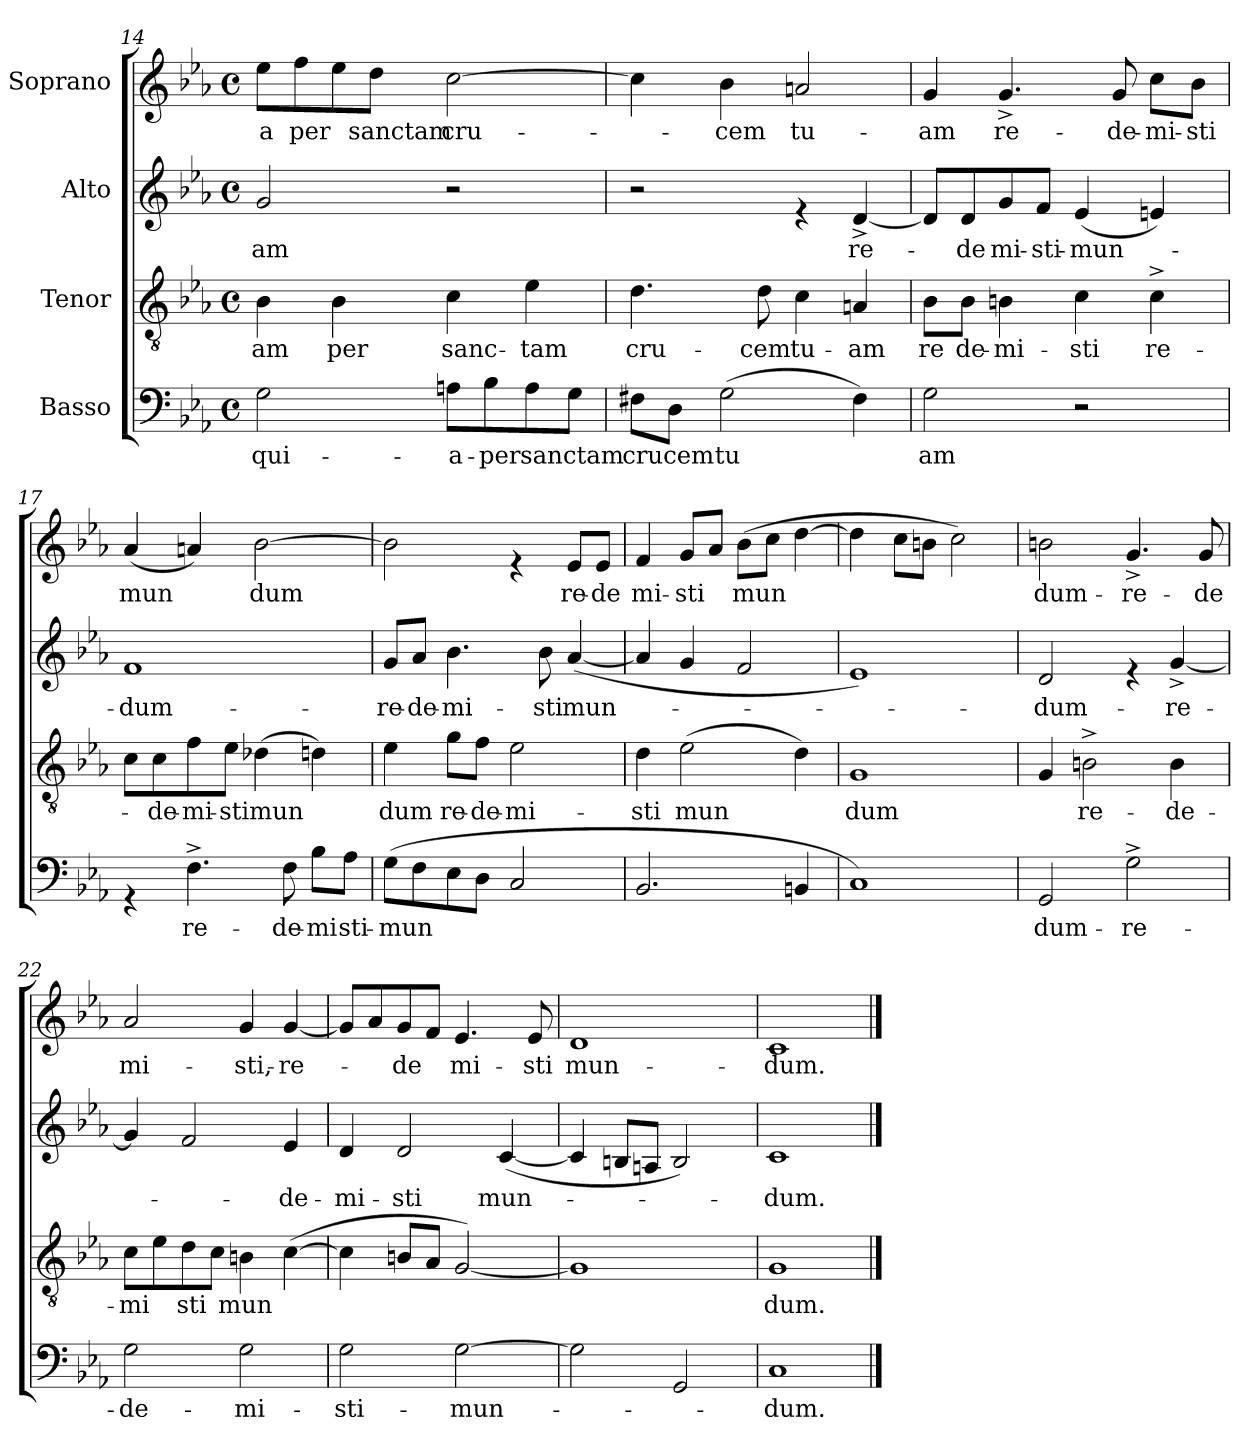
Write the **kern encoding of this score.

**kern	**text	**kern	**text	**kern	**text	**kern	**text
*part4	*part4	*part3	*part3	*part2	*part2	*part1	*part1
*staff4	*staff4	*staff3	*staff3	*staff2	*staff2	*staff1	*staff1
*I"Basso	*	*I"Tenor	*	*I"Alto	*	*I"Soprano	*
*clefF4	*	*clefGv2	*	*clefG2	*	*clefG2	*
*k[b-e-a-]	*	*k[b-e-a-]	*	*k[b-e-a-]	*	*k[b-e-a-]	*
*E-:	*	*E-:	*	*E-:	*	*E-:	*
*M4/4	*	*M4/4	*	*M4/4	*	*M4/4	*
*met(c)	*	*met(c)	*	*met(c)	*	*met(c)	*
=14	=14	=14	=14	=14	=14	=14	=14
!	!LO:LY:b	!	!LO:LY:b	!	!LO:LY:b	!	!LO:LY:b
2G\	qui-	4B-\	am	2g/	-am	8ee-\L	-a
!	!	!	!	!	!	!	!LO:LY:b
.	.	.	.	.	.	8ff\	per
!	!	!	!LO:LY:b	!	!	!	!
.	.	4B-\	per	.	.	8ee-\	.
!	!	!	!	!	!	!	!LO:LY:b
.	.	.	.	.	.	8dd\J	sanctam
!	!LO:LY:b	!	!LO:LY:b	!	!	!	!LO:LY:b
8An\L	-a-	4c\	sanc-	2r	.	[>2cc\	cru-
!	!LO:LY:b	!	!	!	!	!	!
8B-\	-per	.	.	.	.	.	.
!	!LO:LY:b	!	!LO:LY:b	!	!	!	!
8A\	san	4e-\	-tam	.	.	.	.
!	!LO:LY:b	!	!	!	!	!	!
8G\J	ctam	.	.	.	.	.	.
=15	=15	=15	=15	=15	=15	=15	=15
!	!LO:LY:b	!	!LO:LY:b	!	!	!	!
8F#X\L	cru	4.d\	cru-	2r	.	4cc\]	.
!	!LO:LY:b	!	!	!	!	!	!
8D\J	cem	.	.	.	.	.	.
!	!LO:LY:b	!	!	!	!	!	!LO:LY:b
(>2G\	tu	.	.	.	.	4b-\	-cem
!	!	!	!LO:LY:b	!	!	!	!
.	.	8d\	-cem	.	.	.	.
!	!	!	!LO:LY:b	!	!	!	!LO:LY:b
.	.	4c\	tu-	4re	.	2an/	tu-
!	!	!	!LO:LY:b	!	!LO:LY:b	!	!
4F#\)	.	4An/	-am	[<4d^</	re-	.	.
=16	=16	=16	=16	=16	=16	=16	=16
!	!LO:LY:b	!	!LO:LY:b	!	!	!	!LO:LY:b
2G\	am	8B-\L	re	8d/L]	.	4g/	-am
!	!	!	!LO:LY:b	!	!LO:LY:b	!	!
.	.	8B-\J	de-	8d/	-de	.	.
!	!	!	!LO:LY:b	!	!LO:LY:b	!	!LO:LY:b
.	.	4Bn\	-mi-	8g/	mi-	4.g^</	re-
!	!	!	!	!	!LO:LY:b	!	!
.	.	.	.	8f/J	-sti-	.	.
!	!	!	!LO:LY:b	!	!LO:LY:b	!	!
2r	.	4c\	-sti	(<4e-/	-mun-	.	.
!	!	!	!	!	!	!	!LO:LY:b
.	.	.	.	.	.	8g/	-de-
!	!	!	!LO:LY:b	!	!	!	!LO:LY:b
.	.	4c^>\	re-	4en/)	.	8cc\L	-mi-
!	!	!	!	!	!	!	!LO:LY:b
.	.	.	.	.	.	8b-\J	-sti
!!LO:LB:g=z
=17	=17	=17	=17	=17	=17	=17	=17
!	!	!	!	!	!LO:LY:b	!	!LO:LY:b
4rGG	.	8c\L	.	1f	-dum-	(<4a-/	mun
!	!	!	!LO:LY:b	!	!	!	!
.	.	8c\	-de-	.	.	.	.
!	!LO:LY:b	!	!LO:LY:b	!	!	!	!
4.F^>\	re-	8f\	-mi-	.	.	4an/)	.
!	!	!	!LO:LY:b	!	!	!	!
.	.	8e-\J	-sti	.	.	.	.
!	!	!	!LO:LY:b	!	!	!	!LO:LY:b
.	.	(>4d-X\	mun	.	.	[>2b-\	dum
!	!LO:LY:b	!	!	!	!	!	!
8F\	-de-	.	.	.	.	.	.
!	!LO:LY:b	!	!	!	!	!	!
8B-\L	-mi	4dn\)	.	.	.	.	.
!	!LO:LY:b	!	!	!	!	!	!
8A-\J	sti-	.	.	.	.	.	.
=18	=18	=18	=18	=18	=18	=18	=18
!	!LO:LY:b	!	!LO:LY:b	!	!LO:LY:b	!	!
(>8G\L	-mun	4e-\	dum	8g/L	-re-	2b-\]	.
!	!	!	!	!	!LO:LY:b	!	!
8F\	.	.	.	8a-/J	-de-	.	.
!	!	!	!LO:LY:b	!	!LO:LY:b	!	!
8E-\	.	8g\L	re-	4.b-\	-mi-	.	.
!	!	!	!LO:LY:b	!	!	!	!
8D\J	.	8f\J	-de-	.	.	.	.
!	!	!	!LO:LY:b	!	!	!	!
2C/	.	2e-\	-mi-	.	.	4re	.
!	!	!	!	!	!LO:LY:b	!	!
.	.	.	.	8b-\	-sti	.	.
!	!	!	!	!	!LO:LY:b	!	!LO:LY:b
.	.	.	.	(<[<4a-/	mun-	8e-/L	re-
!	!	!	!	!	!	!	!LO:LY:b
.	.	.	.	.	.	8e-/J	-de
=19	=19	=19	=19	=19	=19	=19	=19
!	!	!	!LO:LY:b	!	!	!	!LO:LY:b
2.BB-/	.	4d\	-sti	4a-/]	.	4f/	mi-
!	!	!	!LO:LY:b	!	!	!	!LO:LY:b
.	.	(>2e-\	mun	4g/	.	8g/L	-sti
.	.	.	.	.	.	8a-/J	.
!	!	!	!	!	!	!	!LO:LY:b
.	.	.	.	2f/	.	(>8b-\L	mun
.	.	.	.	.	.	8cc\J	.
4BBn/	.	4d\)	.	.	.	[>4dd\	.
=20	=20	=20	=20	=20	=20	=20	=20
!	!	!	!LO:LY:b	!	!	!	!
1C)	.	1G	dum	1e-)	.	4dd\]	.
.	.	.	.	.	.	8cc\L	.
.	.	.	.	.	.	8bn\J	.
.	.	.	.	.	.	2cc\)	.
!!LO:LB:g=z
=21	=21	=21	=21	=21	=21	=21	=21
!	!LO:LY:b	!	!	!	!LO:LY:b	!	!LO:LY:b
2GG/	dum-	4G/	.	2d/	-dum-	2bn\	dum-
!	!	!	!LO:LY:b	!	!	!	!
.	.	2Bn^>\	re-	.	.	.	.
!	!LO:LY:b	!	!	!	!	!	!LO:LY:b
2G^>\	-re-	.	.	4re	.	4.g^</	-re-
!	!	!	!LO:LY:b	!	!LO:LY:b	!	!
.	.	4B\	-de-	[<4g^</	-re-	.	.
!	!	!	!	!	!	!	!LO:LY:b
.	.	.	.	.	.	8g/	-de
=22	=22	=22	=22	=22	=22	=22	=22
!	!LO:LY:b	!	!LO:LY:b	!	!	!	!LO:LY:b
2G\	-de-	8c\L	-mi	4g/]	.	2a-/	mi-
.	.	8e-\	.	.	.	.	.
!	!	!	!LO:LY:b	!	!	!	!
.	.	8d\	sti	2f/	.	.	.
.	.	8c\J	.	.	.	.	.
!	!LO:LY:b	!	!LO:LY:b	!	!	!	!LO:LY:b
2G\	-mi-	4Bn\	mun	.	.	4g/	-sti,-
!	!	!	!	!	!LO:LY:b	!	!LO:LY:b
.	.	(>[>4c\	.	4e-/	-de-	[<4g/	-re-
=23	=23	=23	=23	=23	=23	=23	=23
!	!LO:LY:b	!	!	!	!LO:LY:b	!	!
2G\	-sti-	4c\]	.	4d/	-mi-	8g/L]	.
.	.	.	.	.	.	8a-/	.
!	!	!	!	!	!LO:LY:b	!	!LO:LY:b
.	.	8Bn/L	.	2d/	-sti	8g/	-de
.	.	8A-/J	.	.	.	8f/J	.
!	!LO:LY:b	!	!	!	!	!	!LO:LY:b
[>2G\	-mun-	[<2G/)	.	.	.	4.e-/	mi-
!	!	!	!	!	!LO:LY:b	!	!
.	.	.	.	(<[<4c/	mun-	.	.
!	!	!	!	!	!	!	!LO:LY:b
.	.	.	.	.	.	8e-/	-sti
=24	=24	=24	=24	=24	=24	=24	=24
!	!	!	!	!	!	!	!LO:LY:b
2G\]	.	1G]	.	4c/]	.	1d	mun-
.	.	.	.	8Bn/L	.	.	.
.	.	.	.	8An/J	.	.	.
2GG/	.	.	.	2B/)	.	.	.
=25	=25	=25	=25	=25	=25	=25	=25
!	!LO:LY:b	!	!LO:LY:b	!	!LO:LY:b	!	!LO:LY:b
1C	-dum.	1G	dum.	1c	-dum.	1c	-dum.
==	==	==	==	==	==	==	==
*-	*-	*-	*-	*-	*-	*-	*-
